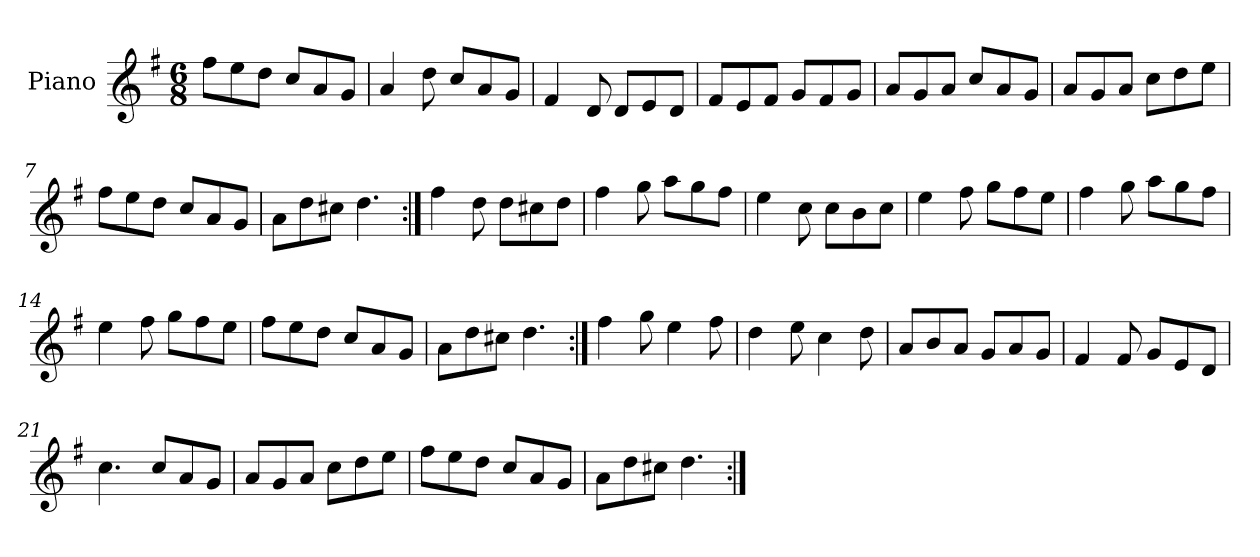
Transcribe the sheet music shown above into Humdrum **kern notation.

**kern
*part1
*staff1
*I"Piano
*I'Pno
*clefG2
*k[f#]
*D:mix
*M6/8
=1
8ff#\L
8ee\
8dd\J
8cc/L
8a/
8g/J
=2
4a/
8dd\
8cc/L
8a/
8g/J
=3
4f#/
8d/
8d/L
8e/
8d/J
=4
8f#/L
8e/
8f#/J
8g/L
8f#/
8g/J
=5
8a/L
8g/
8a/J
8cc/L
8a/
8g/J
=6
8a/L
8g/
8a/J
8cc\L
8dd\
8ee\J
=7
8ff#\L
8ee\
8dd\J
8cc/L
8a/
8g/J
=8
8a\L
8dd\
8cc#X\J
4.dd\
=9:|!
4ff#\
8dd\
8dd\L
8cc#X\
8dd\J
=10
4ff#\
8gg\
8aa\L
8gg\
8ff#\J
=11
4ee\
8cc\
8cc\L
8b\
8cc\J
=12
4ee\
8ff#\
8gg\L
8ff#\
8ee\J
=13
4ff#\
8gg\
8aa\L
8gg\
8ff#\J
=14
4ee\
8ff#\
8gg\L
8ff#\
8ee\J
=15
8ff#\L
8ee\
8dd\J
8cc/L
8a/
8g/J
=16
8a\L
8dd\
8cc#X\J
4.dd\
=17:|!
4ff#\
8gg\
4ee\
8ff#\
=18
4dd\
8ee\
4cc\
8dd\
=19
8a/L
8b/
8a/J
8g/L
8a/
8g/J
=20
4f#/
8f#/
8g/L
8e/
8d/J
=21
4.cc\
8cc/L
8a/
8g/J
=22
8a/L
8g/
8a/J
8cc\L
8dd\
8ee\J
=23
8ff#\L
8ee\
8dd\J
8cc/L
8a/
8g/J
=24
8a\L
8dd\
8cc#X\J
4.dd\
=:|!
*-
